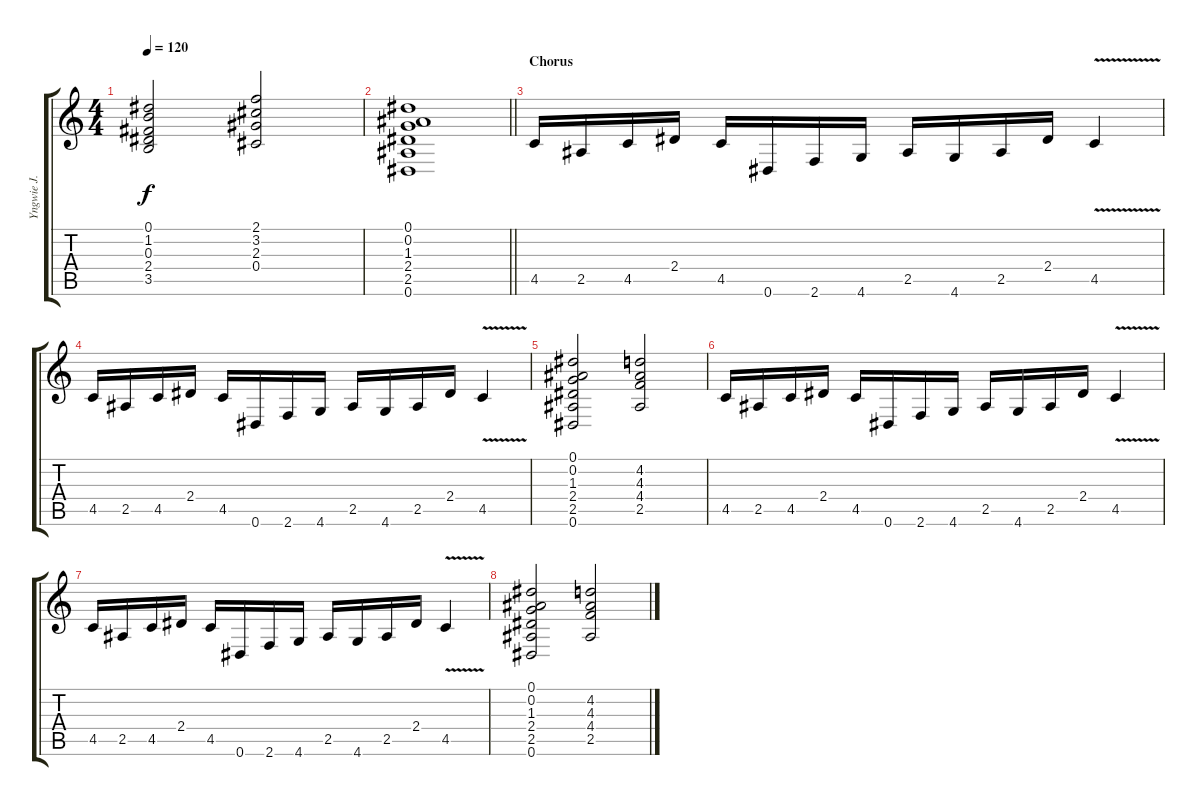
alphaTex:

\track ("Yngwie J. Malmsteen" "Yngwie J. ") {instrument overdrivenguitar}
\staff {score tabs}
\tuning (Eb4 Bb3 Gb3 Db3 Ab2 Eb2) {hide}
\ts (4 4)
\tempo 120
\clef g2
\ks c
(0.1 1.2 0.3 2.4 3.5).2{dy f} (2.1 3.2 2.3 0.4).2 |
\barLineRight lightlight
(0.1 0.2 1.3 2.4 2.5 0.6).1 |
\section ("" "Chorus")
4.5.16 2.5.16 4.5.16 2.4.16 4.5.16 0.6.16 2.6.16 4.6.16 2.5.16 4.6.16 2.5.16 2.4.16 4.5{v}.4 |
4.5.16 2.5.16 4.5.16 2.4.16 4.5.16 0.6.16 2.6.16 4.6.16 2.5.16 4.6.16 2.5.16 2.4.16 4.5{v}.4 |
(0.1 0.2 1.3 2.4 2.5 0.6).2 (4.2 4.3 4.4 2.5).2 |
4.5.16 2.5.16 4.5.16 2.4.16 4.5.16 0.6.16 2.6.16 4.6.16 2.5.16 4.6.16 2.5.16 2.4.16 4.5{v}.4 |
4.5.16 2.5.16 4.5.16 2.4.16 4.5.16 0.6.16 2.6.16 4.6.16 2.5.16 4.6.16 2.5.16 2.4.16 4.5{v}.4 |
(0.1 0.2 1.3 2.4 2.5 0.6).2 (4.2 4.3 4.4 2.5).2
